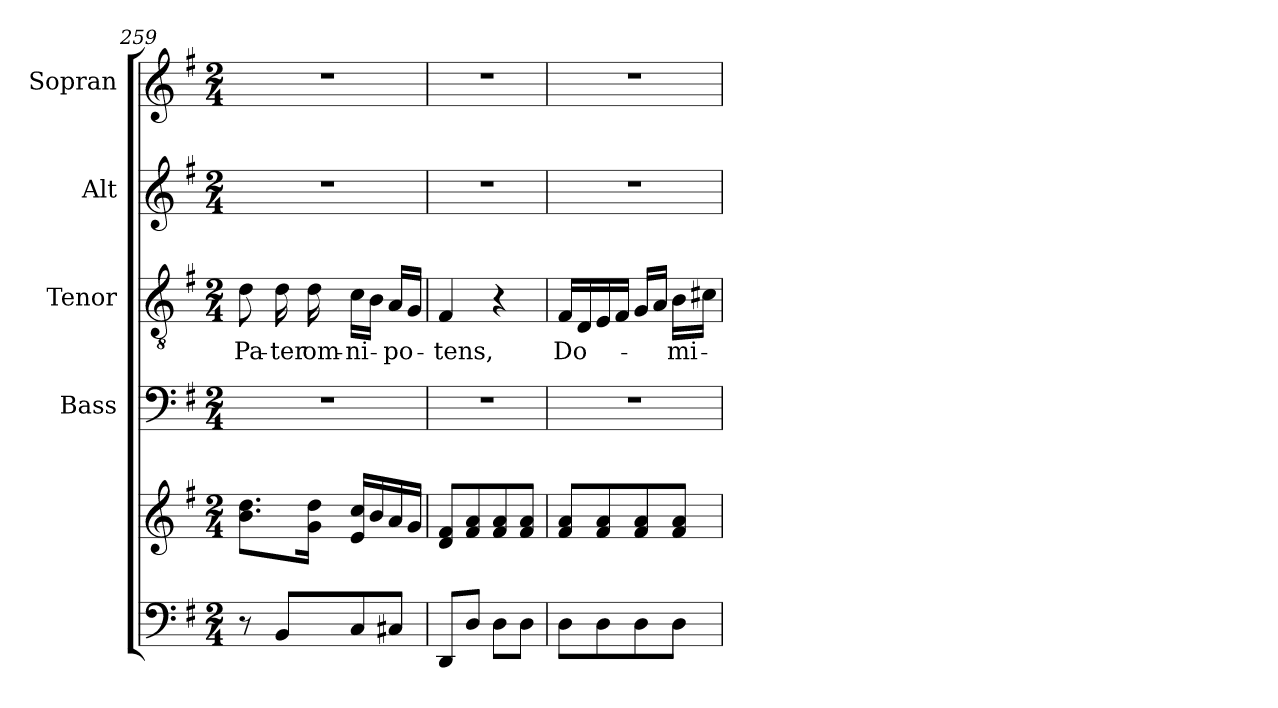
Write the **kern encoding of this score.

**kern	**kern	**kern	**kern	**text	**kern	**kern
*part5	*part5	*part4	*part3	*part3	*part2	*part1
*staff6	*staff5	*staff4	*staff3	*staff3	*staff2	*staff1
*	*	*I"Bass	*I"Tenor	*	*I"Alt	*I"Sopran
*	*	*I'B.	*I'T.	*	*I'A.	*I'S.
*clefF4	*clefG2	*clefF4	*clefGv2	*	*clefG2	*clefG2
*k[f#]	*k[f#]	*k[f#]	*k[f#]	*	*k[f#]	*k[f#]
*G:	*G:	*G:	*G:	*	*G:	*G:
*M2/4	*M2/4	*M2/4	*M2/4	*	*M2/4	*M2/4
=259	=259	=259	=259	=259	=259	=259
!	!	!	!	!LO:LY:b	!	!
8r	8.b\ 8.dd\L	2r	8d\	Pa-	2r	2r
!	!	!	!	!LO:LY:b	!	!
8BB/L	.	.	16d\	-ter	.	.
!	!	!	!	!LO:LY:b	!	!
.	16g\ 16dd\Jk	.	16d\	om-	.	.
!	!	!	!	!LO:LY:b	!	!
8C/	16e/ 16cc/LL	.	16c\LL	-ni-	.	.
.	16b/	.	16B\JJ	.	.	.
!	!	!	!	!LO:LY:b	!	!
8C#X/J	16a/	.	16A/LL	-po-	.	.
.	16g/JJ	.	16G/JJ	.	.	.
=260	=260	=260	=260	=260	=260	=260
!	!	!	!	!LO:LY:b	!	!
8DD/L	8d/ 8f#/L	2r	4F#/	-tens,	2r	2r
8D/J	8f#/ 8a/	.	.	.	.	.
8D\L	8f#/ 8a/	.	4r	.	.	.
8D\J	8f#/ 8a/J	.	.	.	.	.
=261	=261	=261	=261	=261	=261	=261
!	!	!	!	!LO:LY:b	!	!
8D\L	8f#/ 8a/L	2r	16F#/LL	Do-	2r	2r
.	.	.	16D/	.	.	.
8D\	8f#/ 8a/	.	16E/	.	.	.
.	.	.	16F#/JJ	.	.	.
8D\	8f#/ 8a/	.	16G/LL	.	.	.
.	.	.	16A/JJ	.	.	.
!	!	!	!	!LO:LY:b	!	!
8D\J	8f#/ 8a/J	.	16B\LL	-mi-	.	.
.	.	.	16c#X\JJ	.	.	.
=	=	=	=	=	=	=
*-	*-	*-	*-	*-	*-	*-
